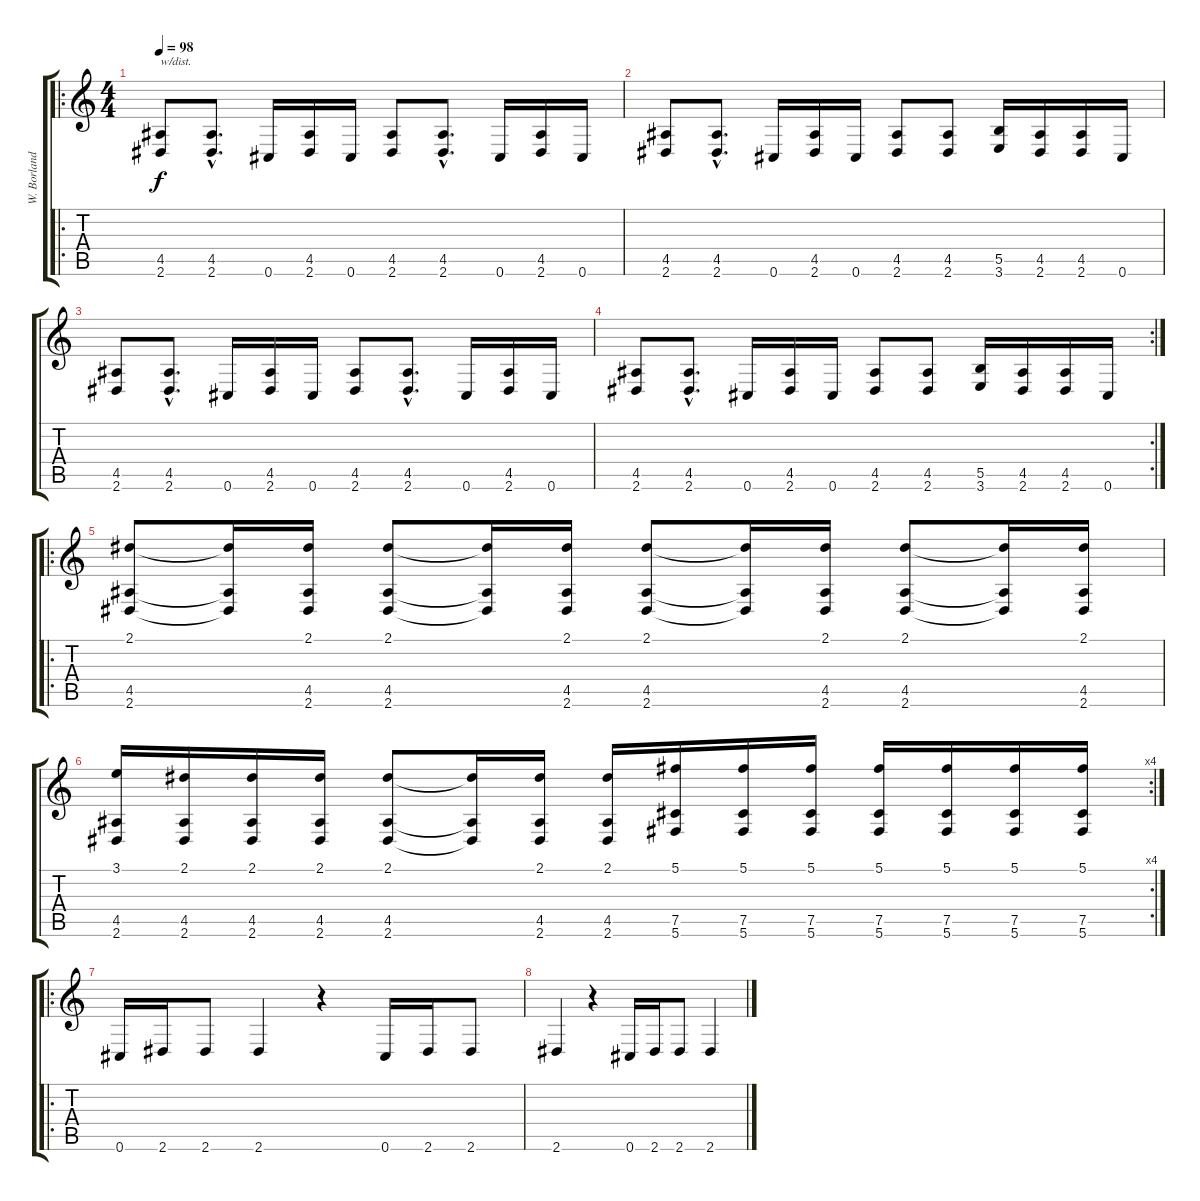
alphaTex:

\track ("W. Borland - Gtr." "W. Borland") {instrument electricguitarclean}
\staff {score tabs}
\tuning (Db4 Ab3 E3 B2 Gb2 Db2) {hide}
\ro
\ts (4 4)
\tempo 98
\clef g2
\ks c
(4.5 2.6).8{txt "w/dist." dy f instrument distortionguitar} (4.5{hac} 2.6{hac}).8{d} 0.6.16 (4.5 2.6).16 0.6.16 (4.5 2.6).8 (4.5{hac} 2.6{hac}).8{d} 0.6.16 (4.5 2.6).16 0.6.16 |
(4.5 2.6).8 (4.5{hac} 2.6{hac}).8{d} 0.6.16 (4.5 2.6).16 0.6.16 (4.5 2.6).8 (4.5 2.6).8 (5.5 3.6).16 (4.5 2.6).16 (4.5 2.6).16 0.6.16 |
(4.5 2.6).8 (4.5{hac} 2.6{hac}).8{d} 0.6.16 (4.5 2.6).16 0.6.16 (4.5 2.6).8 (4.5{hac} 2.6{hac}).8{d} 0.6.16 (4.5 2.6).16 0.6.16 |
\rc 2
(4.5 2.6).8 (4.5{hac} 2.6{hac}).8{d} 0.6.16 (4.5 2.6).16 0.6.16 (4.5 2.6).8 (4.5 2.6).8 (5.5 3.6).16 (4.5 2.6).16 (4.5 2.6).16 0.6.16 |
\ro
(2.1 4.5 2.6).8{instrument distortionguitar} (2.1{t} 4.5{t} 2.6{t}).16 (2.1 4.5 2.6).16 (2.1 4.5 2.6).8 (2.1{t} 4.5{t} 2.6{t}).16 (2.1 4.5 2.6).16 (2.1 4.5 2.6).8 (2.1{t} 4.5{t} 2.6{t}).16 (2.1 4.5 2.6).16 (2.1 4.5 2.6).8 (2.1{t} 4.5{t} 2.6{t}).16 (2.1 4.5 2.6).16 |
\rc 4
(3.1 4.5 2.6).16 (2.1 4.5 2.6).16 (2.1 4.5 2.6).16 (2.1 4.5 2.6).16 (2.1 4.5 2.6).8 (2.1{t} 4.5{t} 2.6{t}).16 (2.1 4.5 2.6).16 (2.1 4.5 2.6).16 (5.1 7.5 5.6).16 (5.1 7.5 5.6).16 (5.1 7.5 5.6).16 (5.1 7.5 5.6).16 (5.1 7.5 5.6).16 (5.1 7.5 5.6).16 (5.1 7.5 5.6).16 |
\ro
0.6.16{instrument distortionguitar} 2.6.16 2.6.8 2.6.4 r.4 0.6.16 2.6.16 2.6.8 |
2.6.4 r.4 0.6.16 2.6.16 2.6.8 2.6.4
